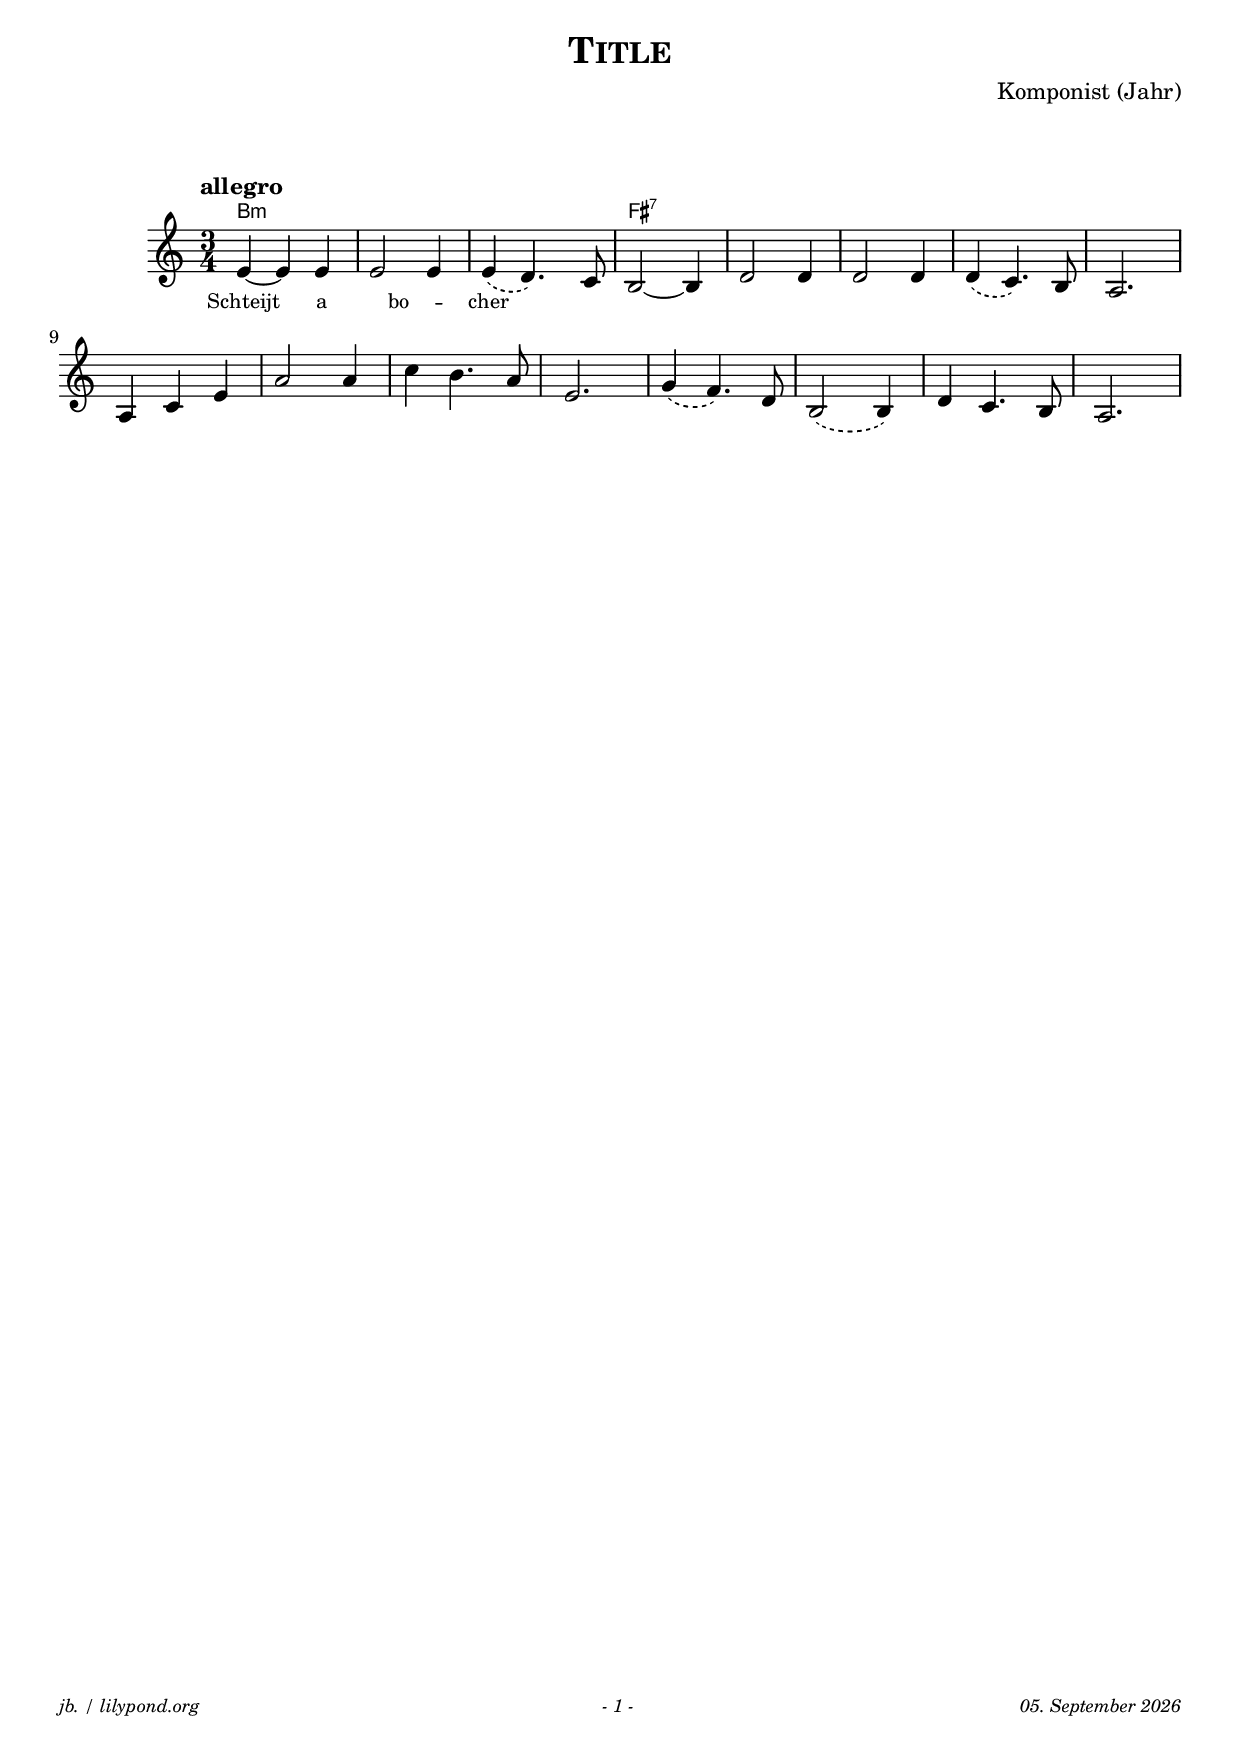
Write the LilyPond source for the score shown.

% template for a melody with chords and text... 
\version "2.20.0"


piecename_footerline = "Title for display in footer"
\include "../_common/footers.ily"
\footer_common_with_pagenum 

\header {
  title = \markup \caps  {"Title"}
  composer = "Komponist (Jahr)"
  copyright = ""
  arranger = " "
  }

\markup \vspace #1 % space between header and score

% -- music and text ------------------------------------------------
global = {
  \key a \minor
  \time 3/4
}

voice_vocal = \fixed c' { 
  \slurDashed 
  e4~ e e e2 e4 e (d4.) c8 b,2~ b,4 d2 d4 d2 d4 d (c4.) b,8 a,2.
  a,4 c e a2 a4 c' b4. a8 e2. g4 (f4.) d8 b,2 (b,4) d c4. b,8 a,2. 
}

voice_chords = \chordmode {
  b2.:m s2.*2 fis2.:7
}
stanza_one = \lyricmode 
  {\set fontSize = #-2 
   Schteijt2 a bo -- cher } 


% -- container ---------------------------------------------
\score {
  <<
    
    \new ChordNames {
      \override ChordName.font-size = #-1
      \voice_chords
    }
    
  \new Staff 
    {
     \tempo "allegro"
     \global
     \voice_vocal
    }
   
  \new Lyrics 
    \stanza_one
  >>
  
  \layout { }
  \midi { \tempo 4=140 }
}